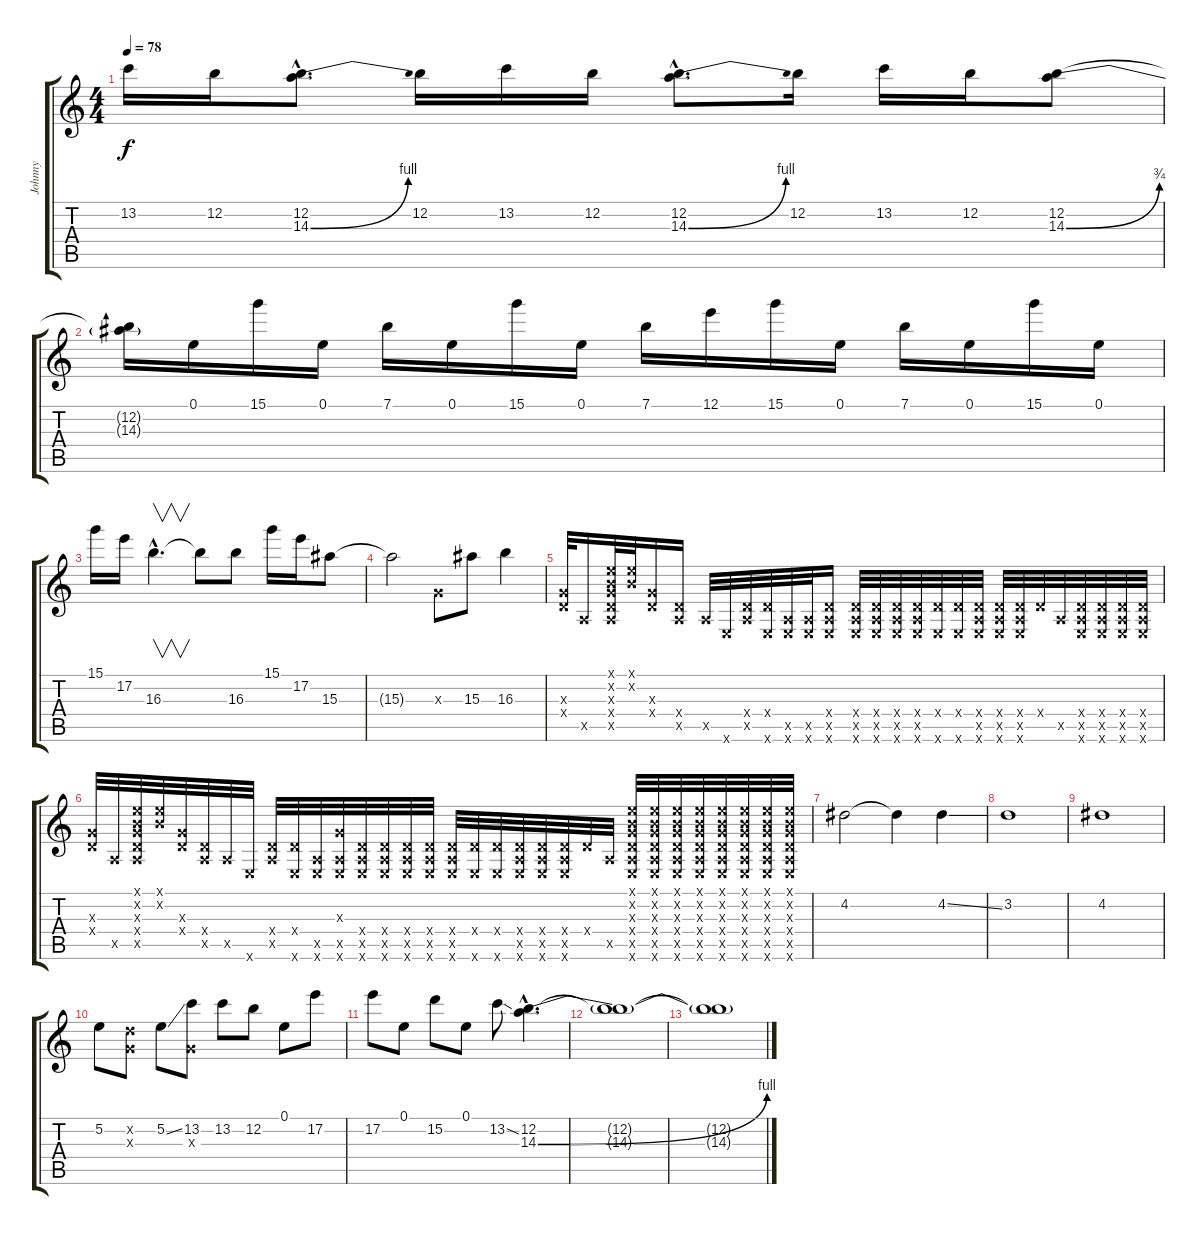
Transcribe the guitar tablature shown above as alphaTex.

\track ("Johnny" "Johnny") {instrument distortionguitar}
\staff {score tabs}
\tuning (E4 B3 G3 D3 A2 E2) {hide}
\ts (4 4)
\tempo 78
\clef g2
\ks c
13.2.16{dy f} 12.2.16 (12.2{hac} 14.3{be (bend 0 0 60 4) hac}).8{d} 12.2.16 13.2.16 12.2.16 (12.2{hac} 14.3{be (bend 0 0 60 4) hac}).8{d} 12.2.16 13.2.16 12.2.16 (12.2 14.3{be (bend 0 0 60 3)}).8 |
(12.2{t} 14.3{t}).16 0.1.16 15.1.16 0.1.16 7.1.16 0.1.16 15.1.16 0.1.16 7.1.16 12.1.16 15.1.16 0.1.16 7.1.16 0.1.16 15.1.16 0.1.16 |
15.1.16 17.2.16 16.3{hac}.4{v d} 16.3{t}.8 16.3.8 15.1.16 17.2.16 15.3.8 |
15.3{t}.2 0.3{x}.8 15.3.8 16.3.4 |
(0.3{x} 0.4{x}).32 0.5{x}.16 (0.1{x} 0.2{x} 0.3{x} 0.4{x} 0.5{x}).32 (0.1{x} 0.2{x}).32 (0.3{x} 0.4{x}).16 (0.4{x} 0.5{x}).16 0.5{x}.32 0.6{x}.32 (0.4{x} 0.5{x}).32 (0.4{x} 0.6{x}).32 (0.5{x} 0.6{x}).32 (0.5{x} 0.6{x}).32 (0.4{x} 0.5{x} 0.6{x}).16 (0.4{x} 0.5{x} 0.6{x}).32 (0.4{x} 0.5{x} 0.6{x}).32 (0.4{x} 0.5{x} 0.6{x}).32 (0.4{x} 0.5{x} 0.6{x}).32 (0.4{x} 0.6{x}).32 (0.4{x} 0.6{x}).32 (0.4{x} 0.5{x} 0.6{x}).32 (0.4{x} 0.5{x} 0.6{x}).32 (0.4{x} 0.5{x} 0.6{x}).32 0.4{x}.32 0.5{x}.32 (0.4{x} 0.5{x} 0.6{x}).32 (0.4{x} 0.5{x} 0.6{x}).32 (0.4{x} 0.5{x} 0.6{x}).32 (0.4{x} 0.5{x} 0.6{x}).32 |
(0.3{x} 0.4{x}).32 0.5{x}.32 (0.1{x} 0.2{x} 0.3{x} 0.4{x} 0.5{x}).32 (0.1{x} 0.2{x}).32 (0.3{x} 0.4{x}).32 (0.4{x} 0.5{x}).32 0.5{x}.32 0.6{x}.32 (0.4{x} 0.5{x}).32 (0.4{x} 0.6{x}).32 (0.5{x} 0.6{x}).32 (0.3{x} 0.5{x} 0.6{x}).32 (0.4{x} 0.5{x} 0.6{x}).32 (0.4{x} 0.5{x} 0.6{x}).32 (0.4{x} 0.5{x} 0.6{x}).32 (0.4{x} 0.5{x} 0.6{x}).32 (0.4{x} 0.5{x} 0.6{x}).32 (0.4{x} 0.6{x}).32 (0.4{x} 0.6{x}).32 (0.4{x} 0.5{x} 0.6{x}).32 (0.4{x} 0.5{x} 0.6{x}).32 (0.4{x} 0.5{x} 0.6{x}).32 0.4{x}.32 0.5{x}.32 (0.1{x} 0.2{x} 0.3{x} 0.4{x} 0.5{x} 0.6{x}).32 (0.1{x} 0.2{x} 0.3{x} 0.4{x} 0.5{x} 0.6{x}).32 (0.1{x} 0.2{x} 0.3{x} 0.4{x} 0.5{x} 0.6{x}).32 (0.1{x} 0.2{x} 0.3{x} 0.4{x} 0.5{x} 0.6{x}).32 (0.1{x} 0.2{x} 0.3{x} 0.4{x} 0.5{x} 0.6{x}).32 (0.1{x} 0.2{x} 0.3{x} 0.4{x} 0.5{x} 0.6{x}).32 (0.1{x} 0.2{x} 0.3{x} 0.4{x} 0.5{x} 0.6{x}).32 (0.1{x} 0.2{x} 0.3{x} 0.4{x} 0.5{x} 0.6{x}).32 |
4.2.2 4.2{t}.4 4.2{ss}.4 |
3.2.1 |
4.2.1 |
5.2.8 (3.2{x} 0.3{x}).8 5.2{ss}.8 (13.2 0.3{x}).8 13.2.8 12.2.8 0.1.8 17.2.8 |
17.2.8 0.1.8 15.2.8 0.1.8 13.2{ss}.8 (12.2{hac} 14.3{be (bend 0 0 60 4) hac}).4{d} |
(12.2{t} 14.3{t}).1 |
(12.2{t} 14.3{t}).1
